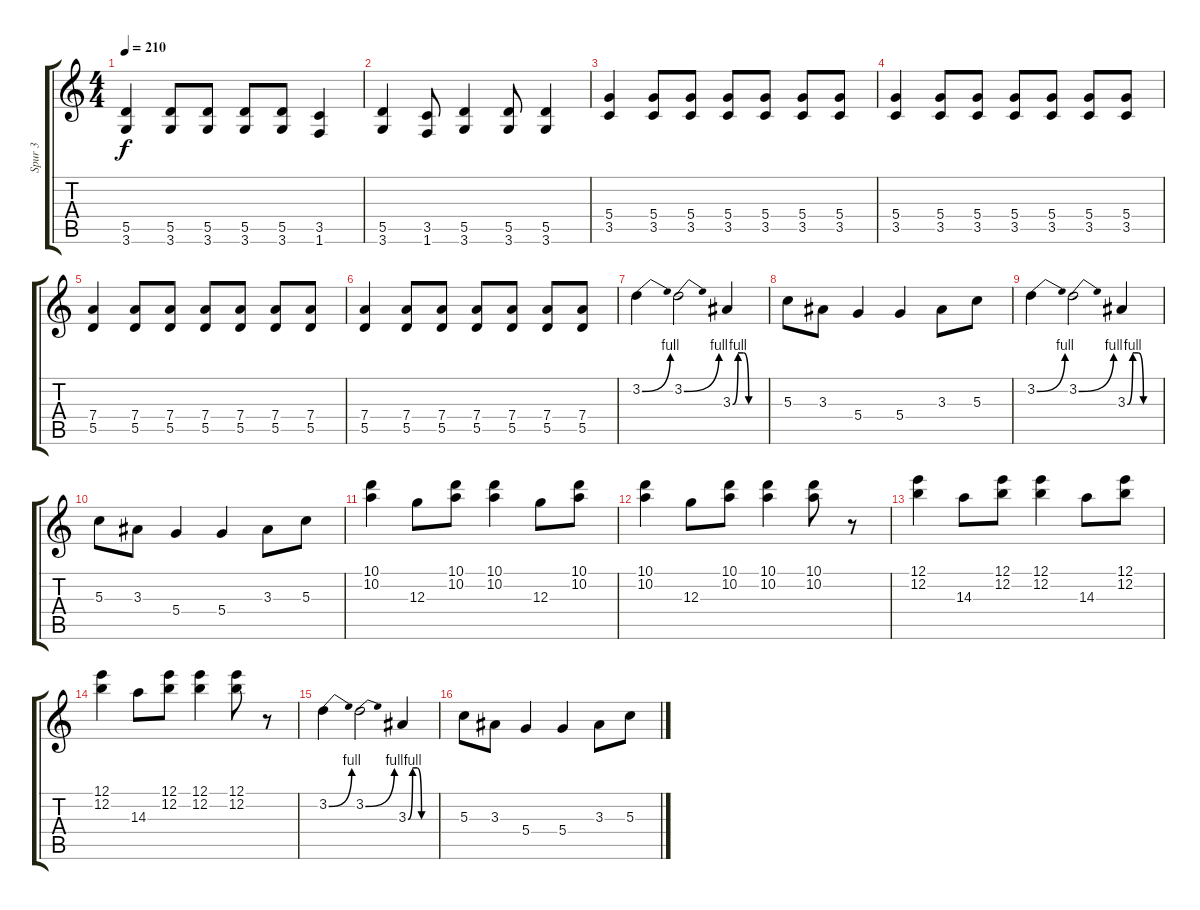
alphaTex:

\track ("Spur 3" "Spur 3") {instrument overdrivenguitar}
\staff {score tabs}
\tuning (E4 B3 G3 D3 A2 E2) {hide}
\ts (4 4)
\tempo 210
\clef g2
\ks c
(5.5 3.6).4{dy f} (5.5 3.6).8 (5.5 3.6).8 (5.5 3.6).8 (5.5 3.6).8 (3.5 1.6).4 |
(5.5 3.6).4 (3.5 1.6).8 (5.5 3.6).4 (5.5 3.6).8 (5.5 3.6).4 |
(5.4 3.5).4 (5.4 3.5).8 (5.4 3.5).8 (5.4 3.5).8 (5.4 3.5).8 (5.4 3.5).8 (5.4 3.5).8 |
(5.4 3.5).4 (5.4 3.5).8 (5.4 3.5).8 (5.4 3.5).8 (5.4 3.5).8 (5.4 3.5).8 (5.4 3.5).8 |
(7.4 5.5).4 (7.4 5.5).8 (7.4 5.5).8 (7.4 5.5).8 (7.4 5.5).8 (7.4 5.5).8 (7.4 5.5).8 |
(7.4 5.5).4 (7.4 5.5).8 (7.4 5.5).8 (7.4 5.5).8 (7.4 5.5).8 (7.4 5.5).8 (7.4 5.5).8 |
3.2{be (bend 0 0 60 4)}.4 3.2{be (bend 0 0 60 4)}.2 3.3{be (custom 0 0 10 4 20 4 30 0 60 0)}.4 |
5.3.8 3.3.8 5.4.4 5.4.4 3.3.8 5.3.8 |
3.2{be (bend 0 0 60 4)}.4 3.2{be (bend 0 0 60 4)}.2 3.3{be (custom 0 0 10 4 20 4 30 0 60 0)}.4 |
5.3.8 3.3.8 5.4.4 5.4.4 3.3.8 5.3.8 |
(10.1 10.2).4 12.3.8 (10.1 10.2).8 (10.1 10.2).4 12.3.8 (10.1 10.2).8 |
(10.1 10.2).4 12.3.8 (10.1 10.2).8 (10.1 10.2).4 (10.1 10.2).8 r.8 |
(12.1 12.2).4 14.3.8 (12.1 12.2).8 (12.1 12.2).4 14.3.8 (12.1 12.2).8 |
(12.1 12.2).4 14.3.8 (12.1 12.2).8 (12.1 12.2).4 (12.1 12.2).8 r.8 |
3.2{be (bend 0 0 60 4)}.4 3.2{be (bend 0 0 60 4)}.2 3.3{be (custom 0 0 10 4 20 4 30 0 60 0)}.4 |
5.3.8 3.3.8 5.4.4 5.4.4 3.3.8 5.3.8
